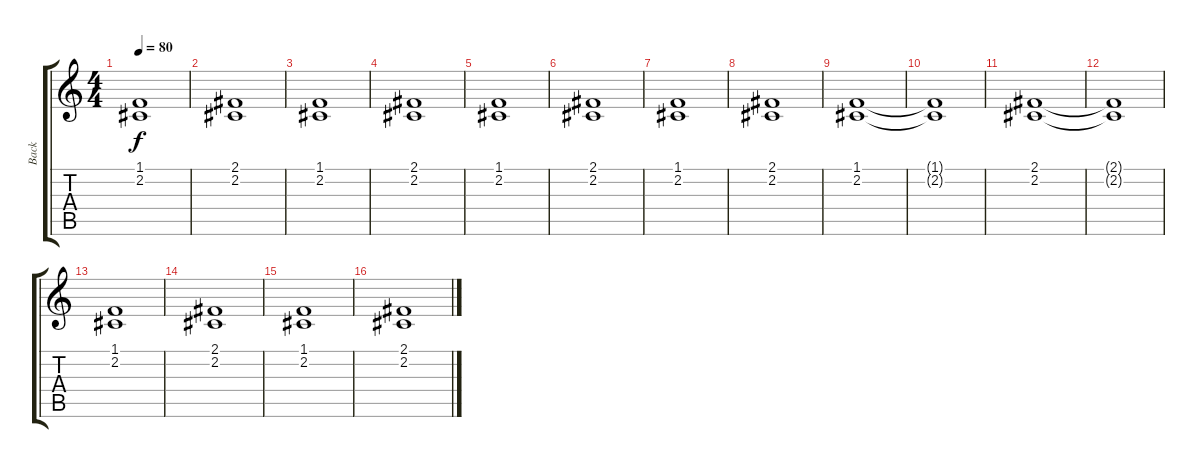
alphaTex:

\track ("Back" "Back") {instrument accordion}
\staff {score tabs}
\tuning (E4 B3 G3 D3 A2 D2) {hide}
\ts (4 4)
\tempo 80
\clef g2
\ks c
(1.1 2.2).1{dy f instrument accordion} |
(2.1 2.2).1 |
(1.1 2.2).1 |
(2.1 2.2).1 |
(1.1 2.2).1 |
(2.1 2.2).1 |
(1.1 2.2).1 |
(2.1 2.2).1 |
(1.1 2.2).1 |
(1.1{t} 2.2{t}).1 |
(2.1 2.2).1 |
(2.1{t} 2.2{t}).1 |
(1.1 2.2).1 |
(2.1 2.2).1 |
(1.1 2.2).1 |
(2.1 2.2).1
